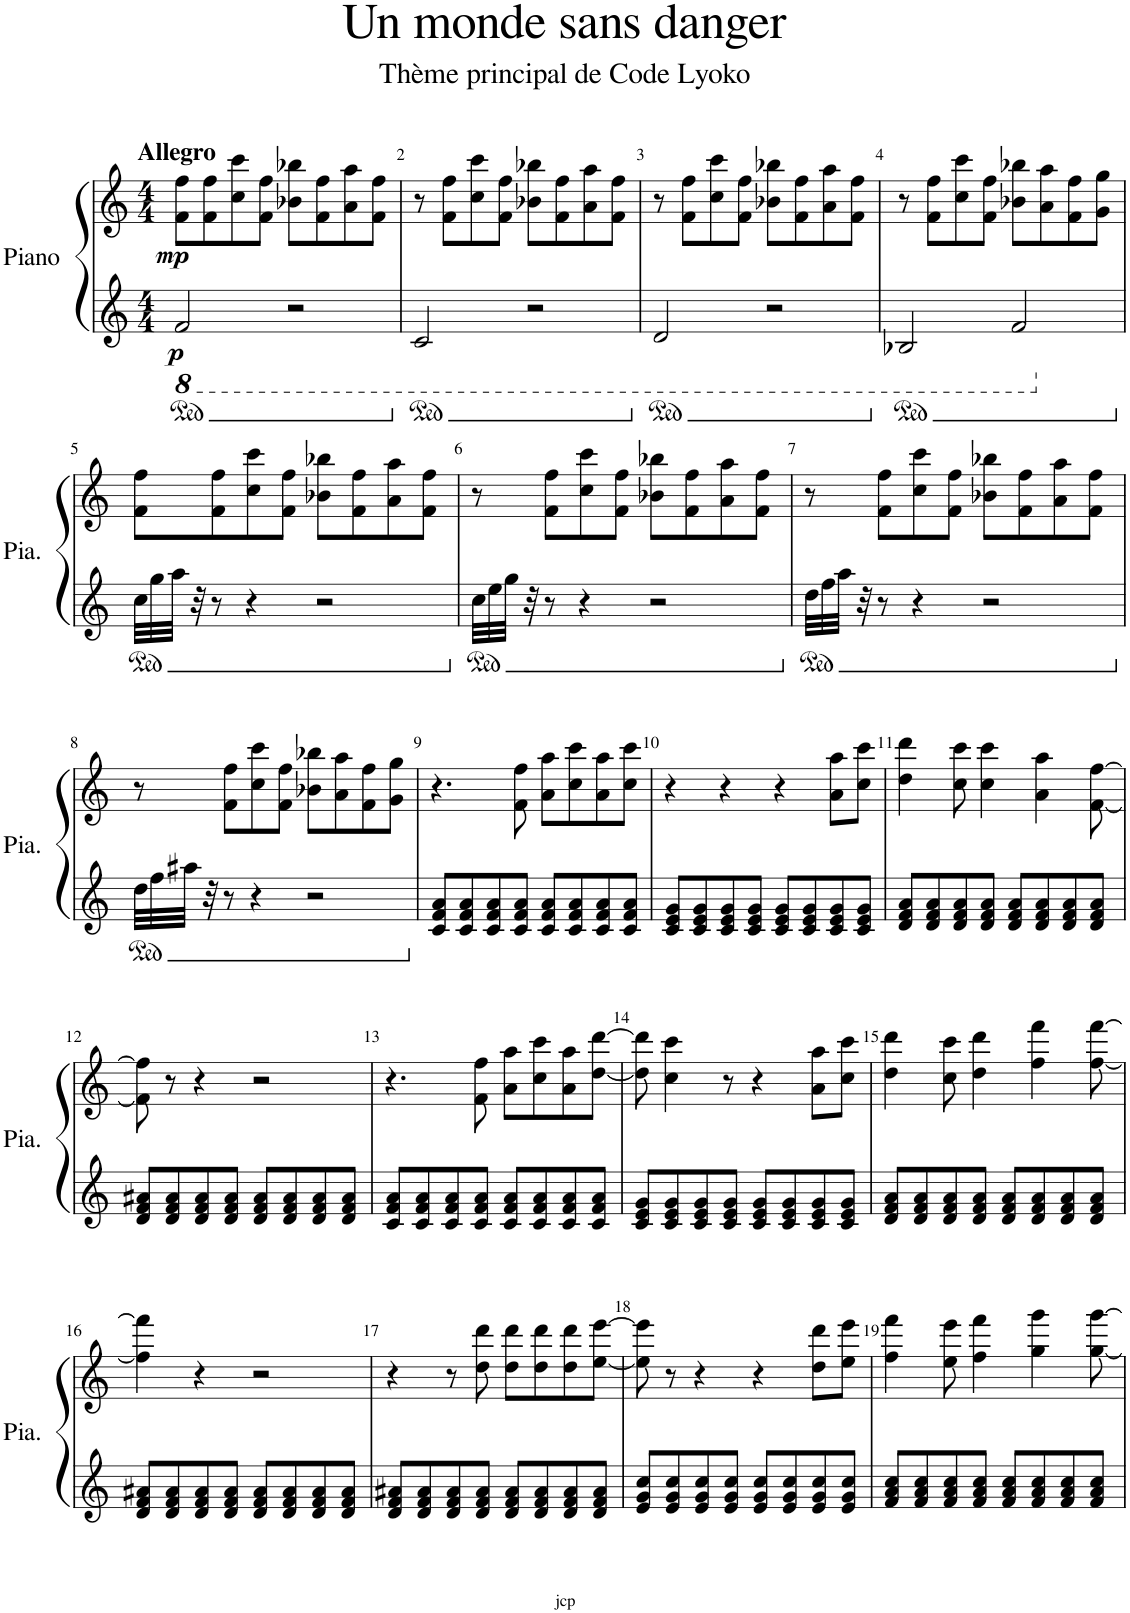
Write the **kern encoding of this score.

**kern	**kern	**dynam
*part1	*part1	*part1
*staff2	*staff1	*staff1/2
*I"Piano	*	*
*I'Pia.	*	*
*clefG2	*clefG2	*
*k[]	*k[]	*
*M4/4	*M4/4	*
=1	=1	=1
!	!LO:TX:a:B:t=Allegro	!
!	!	!LO:DY:b=2
!	!	!LO:DY:n=1:b
2F/	8f\ 8ff\L	p mp
.	8f\ 8ff\	.
.	8cc\ 8ccc\	.
.	8f\ 8ff\J	.
*8ba	*	*
2r	8b-X\ 8bb-X\L	.
.	8f\ 8ff\	.
.	8a\ 8aa\	.
.	8f\ 8ff\J	.
=2	=2	=2
2C/	8r	.
.	8f\ 8ff\L	.
.	8cc\ 8ccc\	.
.	8f\ 8ff\J	.
2r	8b-X\ 8bb-X\L	.
.	8f\ 8ff\	.
.	8a\ 8aa\	.
.	8f\ 8ff\J	.
=3	=3	=3
2D/	8r	.
.	8f\ 8ff\L	.
.	8cc\ 8ccc\	.
.	8f\ 8ff\J	.
2r	8b-X\ 8bb-X\L	.
.	8f\ 8ff\	.
.	8a\ 8aa\	.
.	8f\ 8ff\J	.
=4	=4	=4
2BB-X/	8r	.
.	8f\ 8ff\L	.
.	8cc\ 8ccc\	.
.	8f\ 8ff\J	.
2F/	8b-X\ 8bb-X\L	.
.	8a\ 8aa\	.
.	8f\ 8ff\	.
.	8g\ 8gg\J	.
!!LO:LB:g=z
=5	=5	=5
*X8ba	*	*
32cc\LLL	8f\ 8ff\L	.
32gg\	.	.
32aa\JJJ	.	.
32r	.	.
8r	8f\ 8ff\	.
4r	8cc\ 8ccc\	.
.	8f\ 8ff\J	.
2r	8b-X\ 8bb-X\L	.
.	8f\ 8ff\	.
.	8a\ 8aa\	.
.	8f\ 8ff\J	.
=6	=6	=6
32cc\LLL	8r	.
32ee\	.	.
32gg\JJJ	.	.
32r	.	.
8r	8f\ 8ff\L	.
4r	8cc\ 8ccc\	.
.	8f\ 8ff\J	.
2r	8b-X\ 8bb-X\L	.
.	8f\ 8ff\	.
.	8a\ 8aa\	.
.	8f\ 8ff\J	.
=7	=7	=7
32dd\LLL	8r	.
32ff\	.	.
32aa\JJJ	.	.
32r	.	.
8r	8f\ 8ff\L	.
4r	8cc\ 8ccc\	.
.	8f\ 8ff\J	.
2r	8b-X\ 8bb-X\L	.
.	8f\ 8ff\	.
.	8a\ 8aa\	.
.	8f\ 8ff\J	.
!!LO:LB:g=z
=8	=8	=8
32dd\LLL	8r	.
32ff\	.	.
32aa#X\JJJ	.	.
32r	.	.
8r	8f\ 8ff\L	.
4r	8cc\ 8ccc\	.
.	8f\ 8ff\J	.
2r	8b-X\ 8bb-X\L	.
.	8a\ 8aa\	.
.	8f\ 8ff\	.
.	8g\ 8gg\J	.
=9	=9	=9
8c/ 8f/ 8a/L	4.r	.
8c/ 8f/ 8a/	.	.
8c/ 8f/ 8a/	.	.
8c/ 8f/ 8a/J	8f\ 8ff\	.
8c/ 8f/ 8a/L	8a\ 8aa\L	.
8c/ 8f/ 8a/	8cc\ 8ccc\	.
8c/ 8f/ 8a/	8a\ 8aa\	.
8c/ 8f/ 8a/J	8cc\ 8ccc\J	.
=10	=10	=10
8c/ 8e/ 8g/L	4r	.
8c/ 8e/ 8g/	.	.
8c/ 8e/ 8g/	4r	.
8c/ 8e/ 8g/J	.	.
8c/ 8e/ 8g/L	4r	.
8c/ 8e/ 8g/	.	.
8c/ 8e/ 8g/	8a\ 8aa\L	.
8c/ 8e/ 8g/J	8cc\ 8ccc\J	.
=11	=11	=11
8d/ 8f/ 8a/L	4dd\ 4ddd\	.
8d/ 8f/ 8a/	.	.
8d/ 8f/ 8a/	8cc\ 8ccc\	.
8d/ 8f/ 8a/J	4cc\ 4ccc\	.
8d/ 8f/ 8a/L	.	.
8d/ 8f/ 8a/	4a\ 4aa\	.
8d/ 8f/ 8a/	.	.
8d/ 8f/ 8a/J	[8f\ [8ff\	.
!!LO:LB:g=z
=12	=12	=12
8d/ 8f/ 8a#X/L	8f\] 8ff\]	.
8d/ 8f/ 8a#/	8r	.
8d/ 8f/ 8a#/	4r	.
8d/ 8f/ 8a#/J	.	.
8d/ 8f/ 8a#/L	2r	.
8d/ 8f/ 8a#/	.	.
8d/ 8f/ 8a#/	.	.
8d/ 8f/ 8a#/J	.	.
=13	=13	=13
8c/ 8f/ 8a/L	4.r	.
8c/ 8f/ 8a/	.	.
8c/ 8f/ 8a/	.	.
8c/ 8f/ 8a/J	8f\ 8ff\	.
8c/ 8f/ 8a/L	8a\ 8aa\L	.
8c/ 8f/ 8a/	8cc\ 8ccc\	.
8c/ 8f/ 8a/	8a\ 8aa\	.
8c/ 8f/ 8a/J	[8dd\ [8ddd\J	.
=14	=14	=14
8c/ 8e/ 8g/L	8dd\] 8ddd\]	.
8c/ 8e/ 8g/	4cc\ 4ccc\	.
8c/ 8e/ 8g/	.	.
8c/ 8e/ 8g/J	8r	.
8c/ 8e/ 8g/L	4r	.
8c/ 8e/ 8g/	.	.
8c/ 8e/ 8g/	8a\ 8aa\L	.
8c/ 8e/ 8g/J	8cc\ 8ccc\J	.
=15	=15	=15
8d/ 8f/ 8a/L	4dd\ 4ddd\	.
8d/ 8f/ 8a/	.	.
8d/ 8f/ 8a/	8cc\ 8ccc\	.
8d/ 8f/ 8a/J	4dd\ 4ddd\	.
8d/ 8f/ 8a/L	.	.
8d/ 8f/ 8a/	4ff\ 4fff\	.
8d/ 8f/ 8a/	.	.
8d/ 8f/ 8a/J	[8ff\ [8fff\	.
!!LO:LB:g=z
=16	=16	=16
8d/ 8f/ 8a#X/L	4ff\] 4fff\]	.
8d/ 8f/ 8a#/	.	.
8d/ 8f/ 8a#/	4r	.
8d/ 8f/ 8a#/J	.	.
8d/ 8f/ 8a#/L	2r	.
8d/ 8f/ 8a#/	.	.
8d/ 8f/ 8a#/	.	.
8d/ 8f/ 8a#/J	.	.
=17	=17	=17
8d/ 8f/ 8a#X/L	4r	.
8d/ 8f/ 8a#/	.	.
8d/ 8f/ 8a#/	8r	.
8d/ 8f/ 8a#/J	8dd\ 8ddd\	.
8d/ 8f/ 8a#/L	8dd\ 8ddd\L	.
8d/ 8f/ 8a#/	8dd\ 8ddd\	.
8d/ 8f/ 8a#/	8dd\ 8ddd\	.
8d/ 8f/ 8a#/J	[8ee\ [8eee\J	.
=18	=18	=18
8e/ 8g/ 8cc/L	8ee\] 8eee\]	.
8e/ 8g/ 8cc/	8r	.
8e/ 8g/ 8cc/	4r	.
8e/ 8g/ 8cc/J	.	.
8e/ 8g/ 8cc/L	4r	.
8e/ 8g/ 8cc/	.	.
8e/ 8g/ 8cc/	8dd\ 8ddd\L	.
8e/ 8g/ 8cc/J	8ee\ 8eee\J	.
=19	=19	=19
8f/ 8a/ 8cc/L	4ff\ 4fff\	.
8f/ 8a/ 8cc/	.	.
8f/ 8a/ 8cc/	8ee\ 8eee\	.
8f/ 8a/ 8cc/J	4ff\ 4fff\	.
8f/ 8a/ 8cc/L	.	.
8f/ 8a/ 8cc/	4gg\ 4ggg\	.
8f/ 8a/ 8cc/	.	.
8f/ 8a/ 8cc/J	[8gg\ [8ggg\	.
=	=	=
*-	*-	*-
